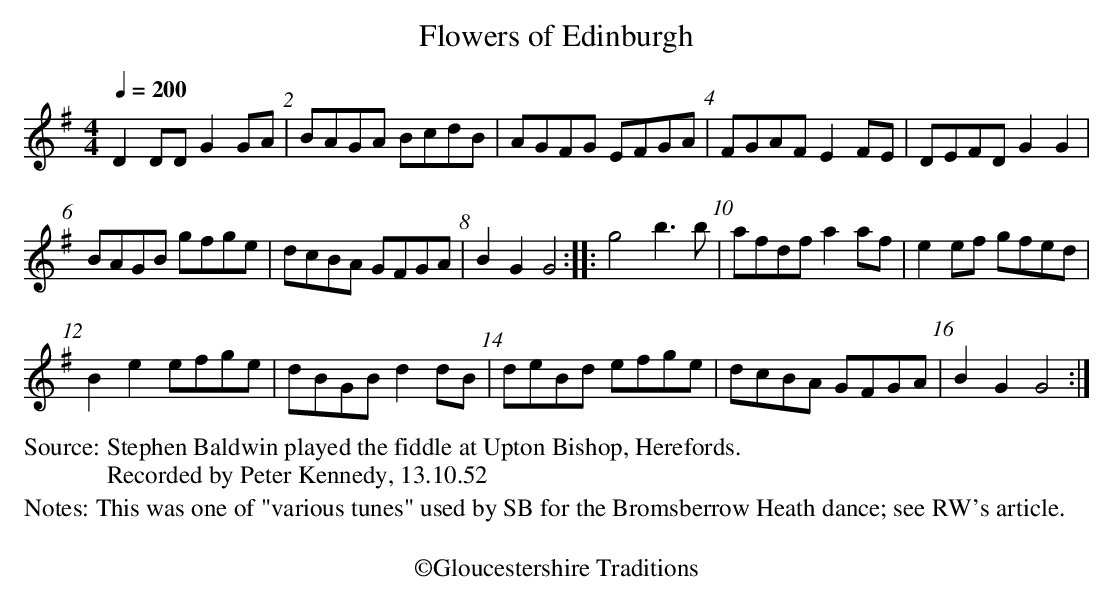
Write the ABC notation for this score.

X:1
T:Flowers of Edinburgh
Q:1/4=200
M:4/4
L:1/8
K:G
D2 DD G2 GA | BAGA BcdB | AGFG EFGA | FGAF E2 FE | DEFD G2 G2 |
BAGB gfge | dcBA GFGA | B2 G2 G4 :: g4 b3 b | afdf a2 af | e2 ef gfed |
B2 e2 efge | dBGB d2 dB | deBd efge | dcBA GFGA | B2 G2 G4 :|
